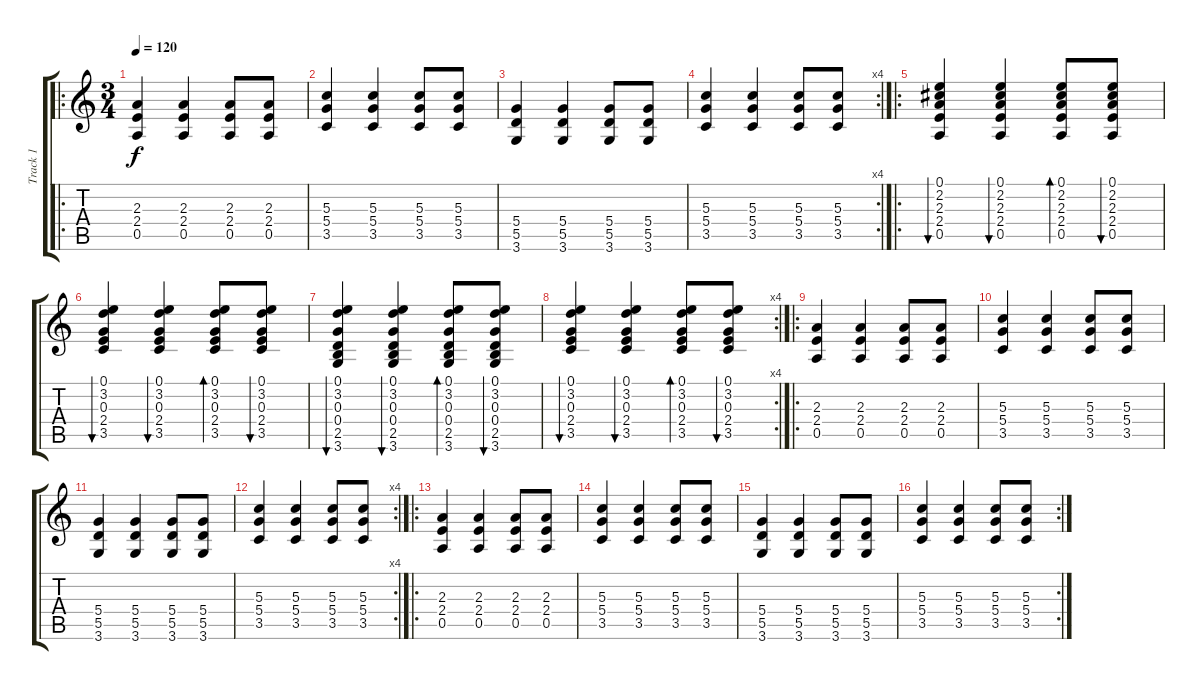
\track ("Track 1" "Track 1") {instrument acousticguitarsteel}
\staff {score tabs}
\tuning (E4 B3 G3 D3 A2 E2) {hide}
\ro
\ts (3 4)
\tempo 120
\clef g2
\ks c
(2.3 2.4 0.5).4{dy f} (2.3 2.4 0.5).4 (2.3 2.4 0.5).8 (2.3 2.4 0.5).8 |
(5.3 5.4 3.5).4 (5.3 5.4 3.5).4 (5.3 5.4 3.5).8 (5.3 5.4 3.5).8 |
(5.4 5.5 3.6).4 (5.4 5.5 3.6).4 (5.4 5.5 3.6).8 (5.4 5.5 3.6).8 |
\rc 4
(5.3 5.4 3.5).4 (5.3 5.4 3.5).4 (5.3 5.4 3.5).8 (5.3 5.4 3.5).8 |
\ro
(0.1 2.2 2.3 2.4 0.5).4{bu 60} (0.1 2.2 2.3 2.4 0.5).4{bu 60} (0.1 2.2 2.3 2.4 0.5).8{bd 60} (0.1 2.2 2.3 2.4 0.5).8{bu 60} |
(0.1 3.2 0.3 2.4 3.5).4{bu 60} (0.1 3.2 0.3 2.4 3.5).4{bu 60} (0.1 3.2 0.3 2.4 3.5).8{bd 60} (0.1 3.2 0.3 2.4 3.5).8{bu 60} |
(0.1 3.2 0.3 0.4 2.5 3.6).4{bu 60} (0.1 3.2 0.3 0.4 2.5 3.6).4{bu 60} (0.1 3.2 0.3 0.4 2.5 3.6).8{bd 60} (0.1 3.2 0.3 0.4 2.5 3.6).8{bu 60} |
\rc 4
(0.1 3.2 0.3 2.4 3.5).4{bu 60} (0.1 3.2 0.3 2.4 3.5).4{bu 60} (0.1 3.2 0.3 2.4 3.5).8{bd 60} (0.1 3.2 0.3 2.4 3.5).8{bu 60} |
\ro
(2.3 2.4 0.5).4 (2.3 2.4 0.5).4 (2.3 2.4 0.5).8 (2.3 2.4 0.5).8 |
(5.3 5.4 3.5).4 (5.3 5.4 3.5).4 (5.3 5.4 3.5).8 (5.3 5.4 3.5).8 |
(5.4 5.5 3.6).4 (5.4 5.5 3.6).4 (5.4 5.5 3.6).8 (5.4 5.5 3.6).8 |
\rc 4
(5.3 5.4 3.5).4 (5.3 5.4 3.5).4 (5.3 5.4 3.5).8 (5.3 5.4 3.5).8 |
\ro
(2.3 2.4 0.5).4 (2.3 2.4 0.5).4 (2.3 2.4 0.5).8 (2.3 2.4 0.5).8 |
(5.3 5.4 3.5).4 (5.3 5.4 3.5).4 (5.3 5.4 3.5).8 (5.3 5.4 3.5).8 |
(5.4 5.5 3.6).4 (5.4 5.5 3.6).4 (5.4 5.5 3.6).8 (5.4 5.5 3.6).8 |
\rc 2
(5.3 5.4 3.5).4 (5.3 5.4 3.5).4 (5.3 5.4 3.5).8 (5.3 5.4 3.5).8
